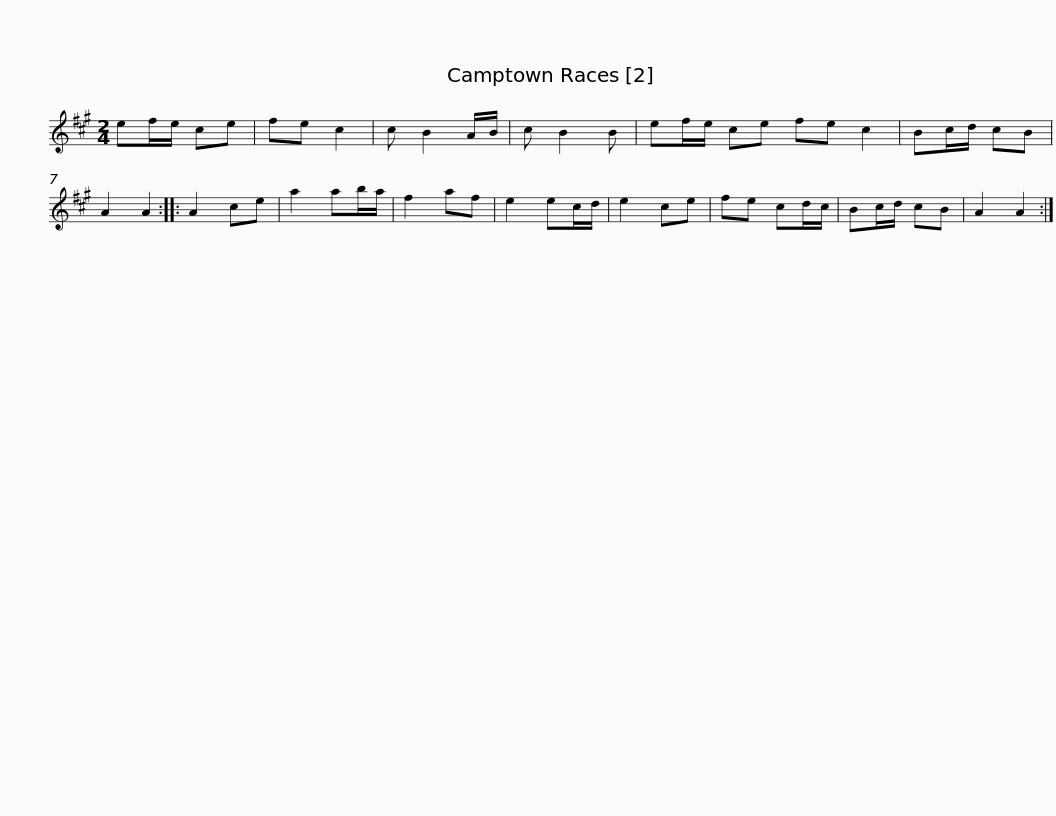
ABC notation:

X:1
L:1/8
M:2/4
I:linebreak $
K:A
V:1 treble
V:1
 ef/e/ ce | fe c2 | c B2 A/B/ | c B2 B | ef/e/ ce fe c2 | %5
 Bc/d/ cB | A2 A2 :: A2 ce | a2 ab/a/ | f2 af |$ %10
 e2 ec/d/ | e2 ce | fe cd/c/ | Bc/d/ cB | A2 A2 :| %15
